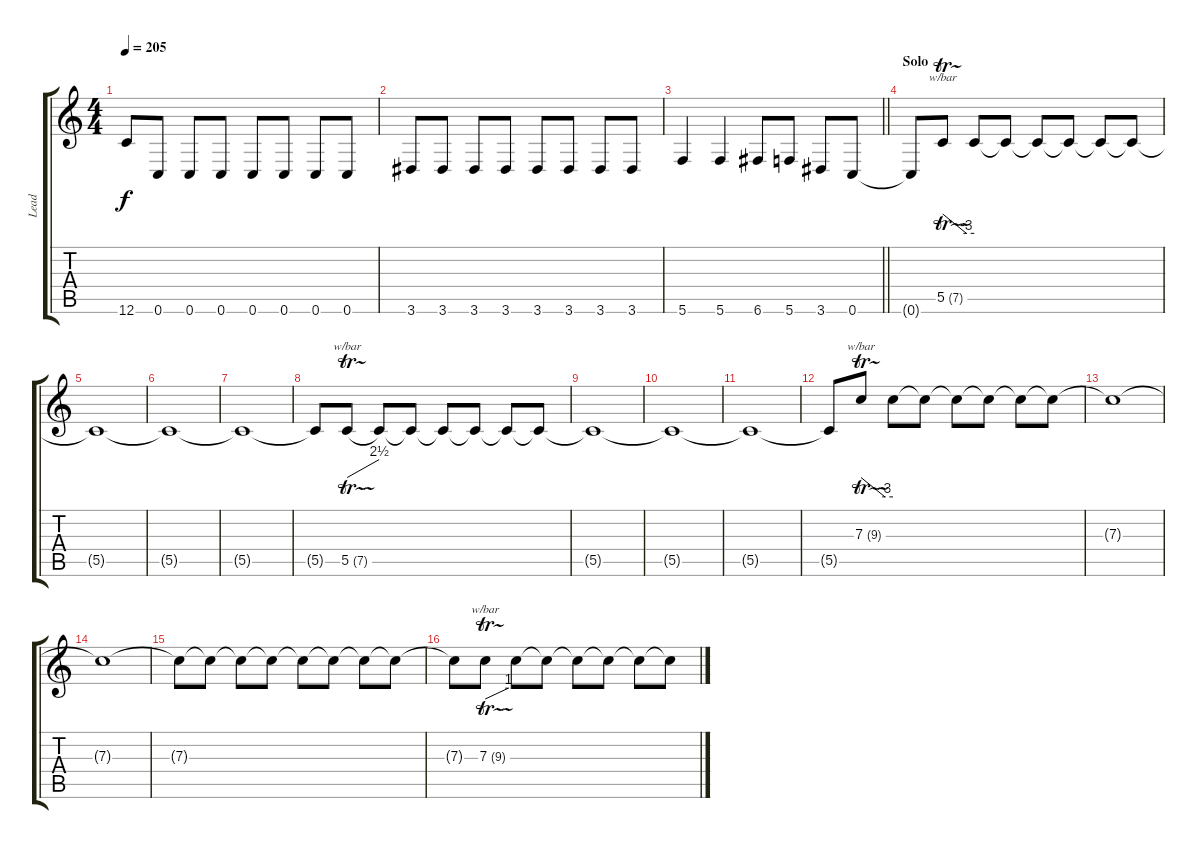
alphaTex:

\track ("Lead" "Lead") {instrument distortionguitar}
\staff {score tabs}
\tuning (D4 A3 F3 C3 G2 C2) {hide}
\ts (4 4)
\tempo 205
\clef g2
\ks c
12.6.8{dy f} 0.6.8 0.6.8 0.6.8 0.6.8 0.6.8 0.6.8 0.6.8 |
3.6.8 3.6.8 3.6.8 3.6.8 3.6.8 3.6.8 3.6.8 3.6.8 |
\barLineRight lightlight
5.6.4 5.6.4 6.6.8 5.6.8 3.6.8 0.6.8 |
\section ("" "Solo")
0.6{t}.8 5.5{tr (7 16)}.8{tbe (custom default 0 0 45 -12 60 -12)} 5.5{t}.8 5.5{t}.8 5.5{t}.8 5.5{t}.8 5.5{t}.8 5.5{t}.8 |
5.5{t}.1 |
5.5{t}.1 |
5.5{t}.1 |
5.5{t}.8 5.5{tr (7 16)}.8{tbe (dive default 0 0 60 10)} 5.5{t}.8 5.5{t}.8 5.5{t}.8 5.5{t}.8 5.5{t}.8 5.5{t}.8 |
5.5{t}.1 |
5.5{t}.1 |
5.5{t}.1 |
5.5{t}.8 7.3{tr (9 16)}.8{tbe (custom default 0 0 45 -12 60 -12)} 7.3{t}.8 7.3{t}.8 7.3{t}.8 7.3{t}.8 7.3{t}.8 7.3{t}.8 |
7.3{t}.1 |
7.3{t}.1 |
7.3{t}.8 7.3{t}.8 7.3{t}.8 7.3{t}.8 7.3{t}.8 7.3{t}.8 7.3{t}.8 7.3{t}.8 |
7.3{t}.8 7.3{tr (9 16)}.8{tbe (custom default 0 0 45 4 60 4)} 7.3{t}.8 7.3{t}.8 7.3{t}.8 7.3{t}.8 7.3{t}.8 7.3{t}.8
